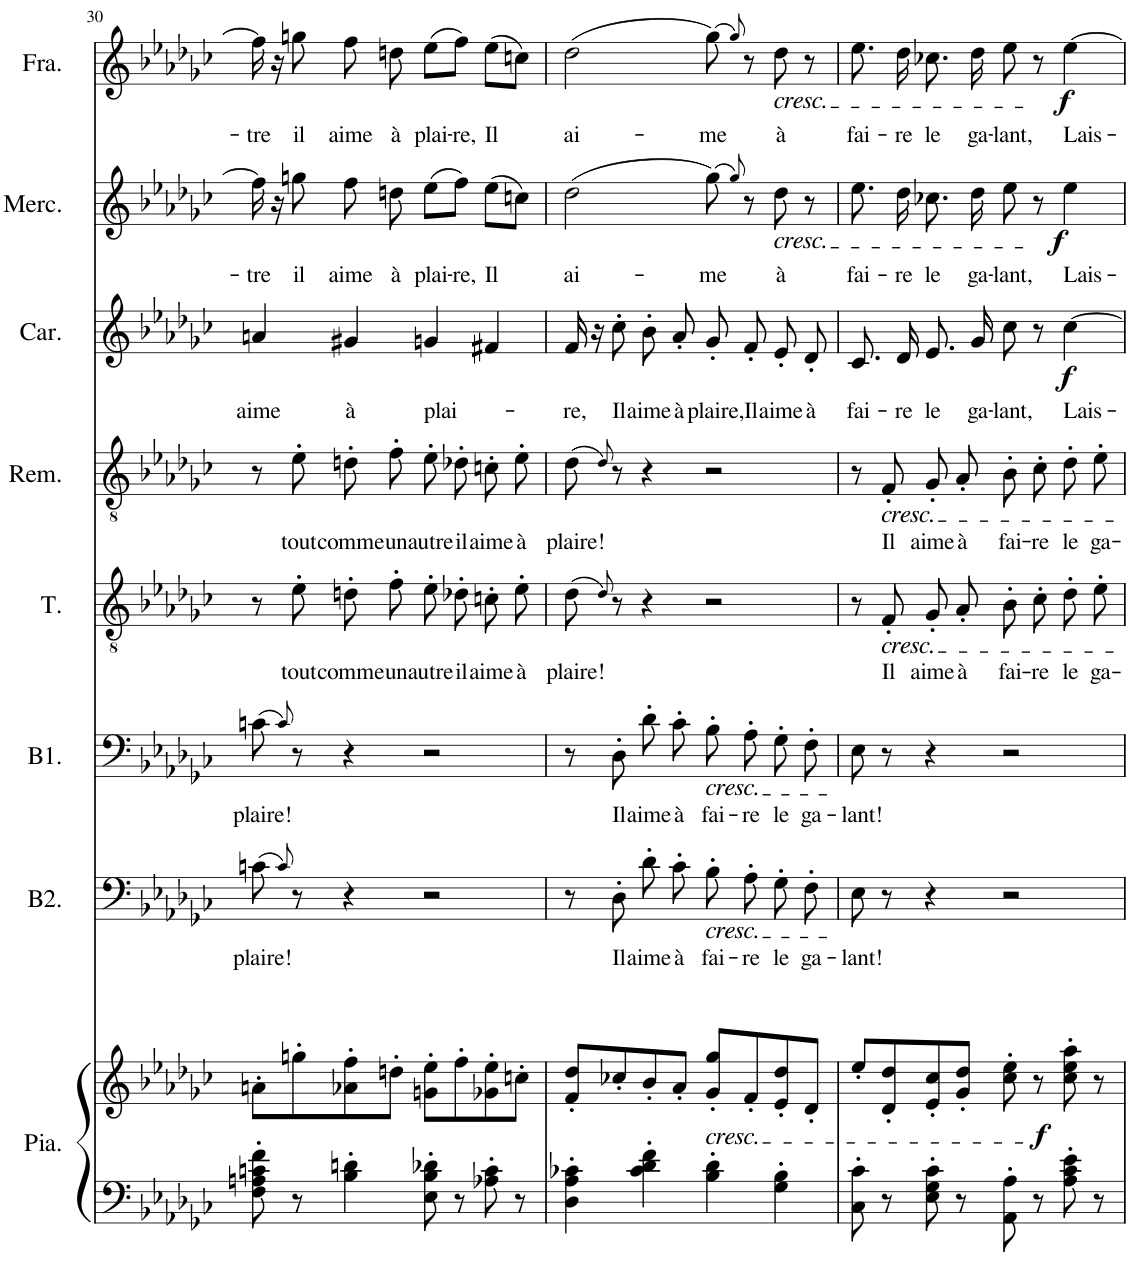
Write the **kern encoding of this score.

**kern	**kern	**dynam	**kern	**text	**kern	**text	**kern	**text	**kern	**text	**kern	**text	**dynam	**kern	**text	**dynam	**kern	**text	**dynam
*part8	*part8	*part8	*part7	*part7	*part6	*part6	*part5	*part5	*part4	*part4	*part3	*part3	*part3	*part2	*part2	*part2	*part1	*part1	*part1
*staff9	*staff8	*staff8/9	*staff7	*staff7	*staff6	*staff6	*staff5	*staff5	*staff4	*staff4	*staff3	*staff3	*staff3	*staff2	*staff2	*staff2	*staff1	*staff1	*staff1
*I"Piano	*	*	*I"Basse 2	*	*I"Basse 1	*	*I"Ténor	*	*I"Remendado	*	*I"Carmen	*	*	*I"Mercedes	*	*	*I"Fraquita	*	*
*I'Pia.	*	*	*I'B2.	*	*I'B1.	*	*I'T.	*	*I'Rem.	*	*I'Car.	*	*	*I'Merc.	*	*	*I'Fra.	*	*
!!LO:PB:g=z
*clefF4	*clefG2	*	*clefF4	*	*clefF4	*	*clefGv2	*	*clefGv2	*	*clefG2	*	*	*clefG2	*	*	*clefG2	*	*
*k[b-e-a-d-g-c-]	*k[b-e-a-d-g-c-]	*	*k[b-e-a-d-g-c-]	*	*k[b-e-a-d-g-c-]	*	*k[b-e-a-d-g-c-]	*	*k[b-e-a-d-g-c-]	*	*k[b-e-a-d-g-c-]	*	*	*k[b-e-a-d-g-c-]	*	*	*k[b-e-a-d-g-c-]	*	*
*M4/4	*M4/4	*	*M4/4	*	*M4/4	*	*M4/4	*	*M4/4	*	*M4/4	*	*	*M4/4	*	*	*M4/4	*	*
=30	=30	=30	=30	=30	=30	=30	=30	=30	=30	=30	=30	=30	=30	=30	=30	=30	=30	=30	=30
!	!	!	!	!LO:LY:b	!	!LO:LY:b	!	!	!	!	!	!LO:LY:b	!	!	!LO:LY:b	!	!	!LO:LY:b	!
8F\' 8An\' 8cn\' 8f\'	8an'\L	.	(8cn\	plaire!	(8cn\	plaire!	8r	.	8r	.	4an/	aime	.	16ff\]	-tre	.	16ff\]	-tre	.
.	.	.	.	.	.	.	.	.	.	.	.	.	.	16r	.	.	16r	.	.
.	.	.	8qc/)	.	8qc/)	.	.	.	.	.	.	.	.	.	.	.	.	.	.
!	!	!	!	!	!	!	!	!LO:LY:b	!	!LO:LY:b	!	!	!	!	!LO:LY:b	!	!	!LO:LY:b	!
8r	8ggn'\	.	8r	.	8r	.	8e-'\	tout	8e-'\	tout	.	.	.	8ggn\	il	.	8ggn\	il	.
!	!	!	!	!	!	!	!	!LO:LY:b	!	!LO:LY:b	!	!LO:LY:b	!	!	!LO:LY:b	!	!	!LO:LY:b	!
4B-\' 4dn\'	8a-X\' 8ff\'	.	4r	.	4r	.	8dn'\L	comme	8dn'\L	comme	4g#X/	à	.	8ff\	aime	.	8ff\	aime	.
!	!	!	!	!	!	!	!	!LO:LY:b	!	!LO:LY:b	!	!	!	!	!LO:LY:b	!	!	!LO:LY:b	!
.	8ddn'\J	.	.	.	.	.	8f'\J	un	8f'\J	un	.	.	.	8ddn\	à	.	8ddn\	à	.
!	!	!	!	!	!	!	!	!LO:LY:b	!	!LO:LY:b	!	!LO:LY:b	!	!	!LO:LY:b	!	!	!LO:LY:b	!
8E-\' 8B-\' 8d-X\'	8gn\' 8ee-\'L	.	2r	.	2r	.	8e-'\L	autre	8e-'\L	autre	4gn/	plai-	.	(8ee-\L	plai-	.	(8ee-\L	plai-	.
!	!	!	!	!	!	!	!	!LO:LY:b	!	!LO:LY:b	!	!	!	!	!LO:LY:b	!	!	!LO:LY:b	!
8r	8ff'\	.	.	.	.	.	8d-X'\J	il	8d-X'\J	il	.	.	.	8ff\J)	-re,	.	8ff\J)	-re,	.
!	!	!	!	!	!	!	!	!LO:LY:b	!	!LO:LY:b	!	!	!	!	!LO:LY:b	!	!	!LO:LY:b	!
8A-X\' 8c\'	8g-X\' 8ee-\'	.	.	.	.	.	8cn'\L	aime	8cn'\L	aime	4f#X/	.	.	(8ee-\L	Il	.	(8ee-\L	Il	.
!	!	!	!	!	!	!	!	!LO:LY:b	!	!LO:LY:b	!	!	!	!	!	!	!	!	!
8r	8ccn'\J	.	.	.	.	.	8e-'\J	à	8e-'\J	à	.	.	.	8ccn\J)	.	.	8ccn\J)	.	.
=31	=31	=31	=31	=31	=31	=31	=31	=31	=31	=31	=31	=31	=31	=31	=31	=31	=31	=31	=31
!	!	!	!	!	!	!	!	!LO:LY:b	!	!LO:LY:b	!	!LO:LY:b	!	!	!LO:LY:b	!	!	!LO:LY:b	!
4D-\' 4A-\' 4c-X\'	8f/' 8dd-/'L	.	8r	.	8r	.	(8d-\	plaire!	(8d-\	plaire!	16f/	-re,	.	(2dd-\	ai-	.	(2dd-\	ai-	.
.	.	.	.	.	.	.	.	.	.	.	16r	.	.	.	.	.	.	.	.
.	.	.	.	.	.	.	8qd-/)	.	8qd-/)	.	.	.	.	.	.	.	.	.	.
!	!	!	!	!LO:LY:b	!	!LO:LY:b	!	!	!	!	!	!LO:LY:b	!	!	!	!	!	!	!
.	8cc-X'/	.	8D-'\	Il	8D-'\	Il	8r	.	8r	.	8cc-'\	Il	.	.	.	.	.	.	.
!	!	!	!	!LO:LY:b	!	!LO:LY:b	!	!	!	!	!	!LO:LY:b	!	!	!	!	!	!	!
4c-\' 4d-\' 4f\'	8b-'/	.	8d-'\L	aime	8d-'\L	aime	4r	.	4r	.	8b-'/L	aime	.	.	.	.	.	.	.
!	!	!	!	!LO:LY:b	!	!LO:LY:b	!	!	!	!	!	!LO:LY:b	!	!	!	!	!	!	!
.	8a-'/J	.	8c-'\J	à	8c-'\J	à	.	.	.	.	8a-'/J	à	.	.	.	.	.	.	.
!	!	!	!	!	!LO:TX:b:i:t=cresc.	!	!	!	!	!	!	!	!	!	!	!	!	!	!
!	!	!	!LO:TX:b:i:t=cresc.	!	!	!	!	!	!	!	!	!	!	!	!	!	!	!	!
!	!LO:TX:b:i:t=cresc.	!	!	!	!	!	!	!	!	!	!	!	!	!	!	!	!	!	!
!	!	!	!	!LO:LY:b	!	!LO:LY:b	!	!	!	!	!	!LO:LY:b	!	!	!LO:LY:b	!	!	!LO:LY:b	!
4B-\' 4d-\'	8g-/' 8gg-/'L	.	8B-'\L	fai-	8B-'\L	fai-	2r	.	2r	.	8g-'/L	plaire,	.	(8gg-\)	-me	.	(8gg-\)	-me	.
.	.	.	.	.	.	.	.	.	.	.	.	.	.	8qgg-/)	.	.	8qgg-/)	.	.
!	!	!	!	!LO:LY:b	!	!LO:LY:b	!	!	!	!	!	!LO:LY:b	!	!	!	!	!	!	!
.	8f'/	.	8A-'\J	-re	8A-'\J	-re	.	.	.	.	8f'/J	Il	.	8r	.	.	8r	.	.
!	!	!	!	!	!	!	!	!	!	!	!	!	!	!	!	!	!LO:TX:b:i:t=cresc.	!	!
!	!	!	!	!	!	!	!	!	!	!	!	!	!	!LO:TX:b:i:t=cresc.	!	!	!	!	!
!	!	!	!	!LO:LY:b	!	!LO:LY:b	!	!	!	!	!	!LO:LY:b	!	!	!LO:LY:b	!	!	!LO:LY:b	!
4G-\' 4B-\'	8e-/' 8dd-/'	.	8G-'\L	le	8G-'\L	le	.	.	.	.	8e-'/L	aime	.	8dd-\	à	.	8dd-\	à	.
!	!	!	!	!LO:LY:b	!	!LO:LY:b	!	!	!	!	!	!LO:LY:b	!	!	!	!	!	!	!
.	8d-'/J	.	8F'\J	ga-	8F'\J	ga-	.	.	.	.	8d-'/J	à	.	8r	.	.	8r	.	.
=32	=32	=32	=32	=32	=32	=32	=32	=32	=32	=32	=32	=32	=32	=32	=32	=32	=32	=32	=32
!	!	!	!	!LO:LY:b	!	!LO:LY:b	!	!	!	!	!	!LO:LY:b	!	!	!LO:LY:b	!	!	!LO:LY:b	!
8C-\' 8c-\'	8ee-'/L	.	8E-\	-lant!	8E-\	-lant!	8r	.	8r	.	8.c-/L	fai-	.	8.ee-\	fai-	.	8.ee-\	fai-	.
!	!	!	!	!	!	!	!	!	!LO:TX:b:i:t=cresc.	!	!	!	!	!	!	!	!	!	!
!	!	!	!	!	!	!	!LO:TX:b:i:t=cresc.	!	!	!	!	!	!	!	!	!	!	!	!
!	!	!	!	!	!	!	!	!LO:LY:b	!	!LO:LY:b	!	!	!	!	!	!	!	!	!
8r	8d-/' 8dd-/'	.	8r	.	8r	.	8F'/	Il	8F'/	Il	.	.	.	.	.	.	.	.	.
!	!	!	!	!	!	!	!	!	!	!	!	!LO:LY:b	!	!	!LO:LY:b	!	!	!LO:LY:b	!
.	.	.	.	.	.	.	.	.	.	.	16d-/Jk	-re	.	16dd-\	-re	.	16dd-\	-re	.
!	!	!	!	!	!	!	!	!LO:LY:b	!	!LO:LY:b	!	!LO:LY:b	!	!	!LO:LY:b	!	!	!LO:LY:b	!
8E-\' 8G-\' 8c-\'	8e-/' 8cc-/'	.	4r	.	4r	.	8G-'/L	aime	8G-'/L	aime	8.e-/L	le	.	8.cc-X\	le	.	8.cc-X\	le	.
!	!	!	!	!	!	!	!	!LO:LY:b	!	!LO:LY:b	!	!	!	!	!	!	!	!	!
8r	8g-/' 8dd-/'J	.	.	.	.	.	8A-'/J	à	8A-'/J	à	.	.	.	.	.	.	.	.	.
!	!	!	!	!	!	!	!	!	!	!	!	!LO:LY:b	!	!	!LO:LY:b	!	!	!LO:LY:b	!
.	.	.	.	.	.	.	.	.	.	.	16g-/Jk	ga-	.	16dd-\	ga-	.	16dd-\	ga-	.
!	!	!	!	!	!	!	!	!LO:LY:b	!	!LO:LY:b	!	!LO:LY:b	!	!	!LO:LY:b	!	!	!LO:LY:b	!
8AA-\' 8A-\'	8cc-\' 8ee-\'	.	2r	.	2r	.	8B-'\L	fai-	8B-'\L	fai-	8cc-\	-lant,	.	8ee-\	-lant,	.	8ee-\	-lant,	.
!	!	!LO:DY:b	!	!	!	!	!	!LO:LY:b	!	!LO:LY:b	!	!	!	!	!	!	!	!	!
8r	8r	f	.	.	.	.	8c-'\J	-re	8c-'\J	-re	8r	.	.	8r	.	.	8r	.	.
!	!	!	!	!	!	!	!	!LO:LY:b	!	!LO:LY:b	!	!LO:LY:b	!LO:DY:b	!	!LO:LY:b	!LO:DY:b	!	!LO:LY:b	!LO:DY:b
8A-\' 8c-\' 8e-\'	8cc-\' 8ee-\' 8aa-\'	.	.	.	.	.	8d-'\L	le	8d-'\L	le	[4cc-\	Lais-	f	4ee-\	Lais-	f	[4ee-\	Lais-	f
!	!	!	!	!	!	!	!	!LO:LY:b	!	!LO:LY:b	!	!	!	!	!	!	!	!	!
8r	8r	.	.	.	.	.	8e-'\J	ga-	8e-'\J	ga-	.	.	.	.	.	.	.	.	.
=	=	=	=	=	=	=	=	=	=	=	=	=	=	=	=	=	=	=	=
*-	*-	*-	*-	*-	*-	*-	*-	*-	*-	*-	*-	*-	*-	*-	*-	*-	*-	*-	*-
